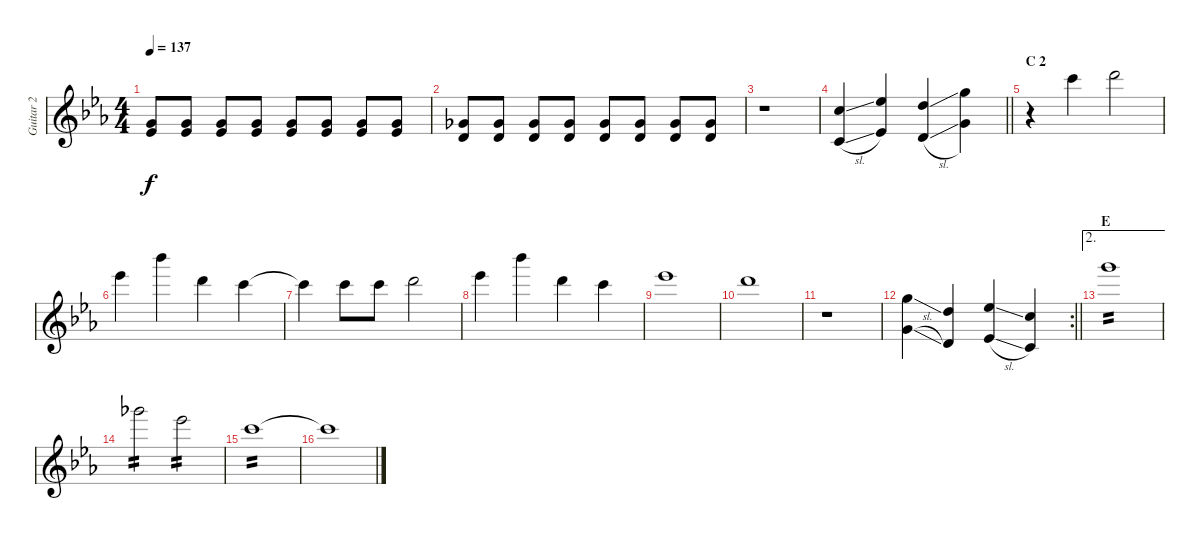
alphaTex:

\track ("Guitar 2" "Guitar 2") {instrument overdrivenguitar}
\staff {score}
\tuning (D4 A3 F3 C3 G2 C2) {hide}
\ts (4 4)
\tempo 137
\clef g2
\ks eb
(7.4 8.5).8{dy f} (7.4 8.5).8 (7.4 8.5).8 (7.4 8.5).8 (7.4 8.5).8 (7.4 8.5).8 (7.4 8.5).8 (7.4 8.5).8 |
(6.4 7.5).8 (6.4 7.5).8 (6.4 7.5).8 (6.4 7.5).8 (6.4 7.5).8 (6.4 7.5).8 (6.4 7.5).8 (6.4 7.5).8 |
r.1 |
\barLineRight lightlight
(7.3{sl} 5.5{sl}).4 (10.3 8.5).4 (9.3{sl} 7.5{sl}).4 (14.3 12.5).4 |
\section ("" "C 2")
r.4 19.3.4 17.2.2 |
18.2.4 20.1.4 17.2.4 19.3.4 |
19.3{t}.4 19.3.8 19.3.8 17.2.2 |
18.2.4 20.1.4 17.2.4 19.3.4 |
18.2.1 |
17.2.1 |
r.1 |
\rc 2
\barLineRight lightlight
(14.3{sl} 12.5{sl}).4 (9.3 7.5).4 (10.3{sl} 8.5{sl}).4 (7.3 5.5).4 |
\ae 2
\section ("" "E")
17.1.1{tp 2} |
16.1.2{tp 2} 18.2.2{tp 2} |
15.2.1{tp 2} |
15.2{t}.1
